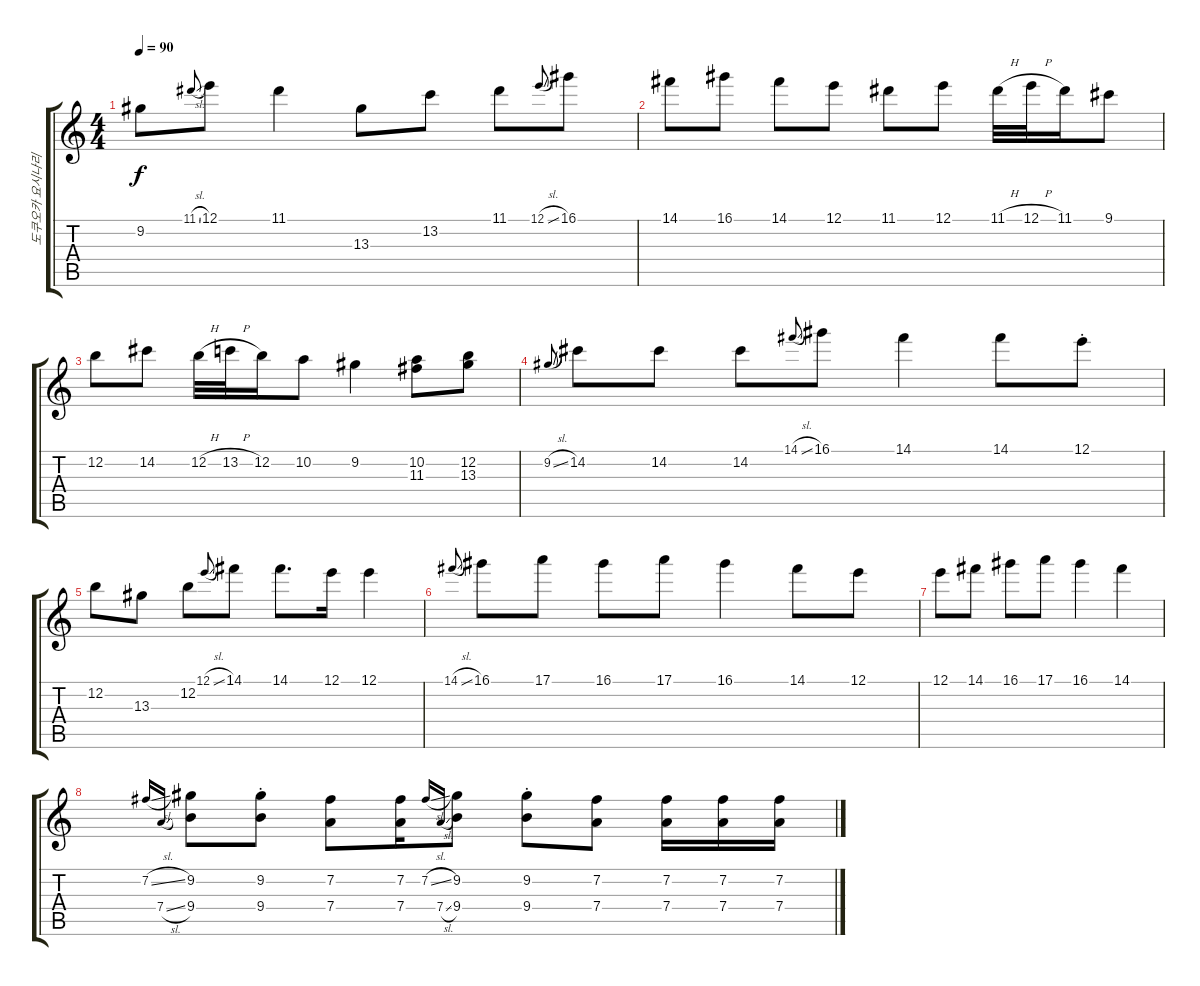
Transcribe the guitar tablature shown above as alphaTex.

\track ("도쿠오카 요시나리" "도쿠오카 요시나리") {instrument acousticguitarsteel}
\staff {score tabs}
\tuning (E4 B3 G3 D3 A2 E2) {hide}
\ts (4 4)
\tempo 90
\clef g2
\ks c
9.2.8{dy f} 11.1{sl}.8{gr onbeat} 12.1.8 11.1.4 13.3.8 13.2.8 11.1.8 12.1{sl}.8{gr onbeat} 16.1.8 |
14.1.8 16.1.8 14.1.8 12.1.8 11.1.8 12.1.8 11.1{h}.32 12.1{h}.32 11.1.16 9.1.8 |
12.2.8 14.2.8 12.2{h}.32 13.2{h}.32 12.2.16 10.2.8 9.2.4 (10.2 11.3).8 (12.2 13.3).8 |
9.2{sl}.8{gr onbeat} 14.2.8 14.2.8 14.2.8 14.1{sl}.8{gr onbeat} 16.1.8 14.1.4 14.1.8 12.1{st}.8 |
12.2.8 13.3.8 12.2.8 12.1{sl}.8{gr onbeat} 14.1.8 14.1.8{d} 12.1.16 12.1.4 |
14.1{sl}.8{gr onbeat} 16.1.8 17.1.8 16.1.8 17.1.8 16.1.4 14.1.8 12.1.8 |
12.1.8 14.1.8 16.1.8 17.1.8 16.1.4 14.1.4 |
7.2{sl}.16{gr onbeat} 7.4{sl}.16{gr onbeat} (9.2 9.4).8 (9.2{st} 9.4{st}).8 (7.2 7.4).8 (7.2 7.4).16 7.2{sl}.16{gr onbeat} 7.4{sl}.16{gr onbeat} (9.2 9.4).8 (9.2{st} 9.4{st}).8 (7.2 7.4).8 (7.2 7.4).16 (7.2 7.4).16 (7.2 7.4).16
